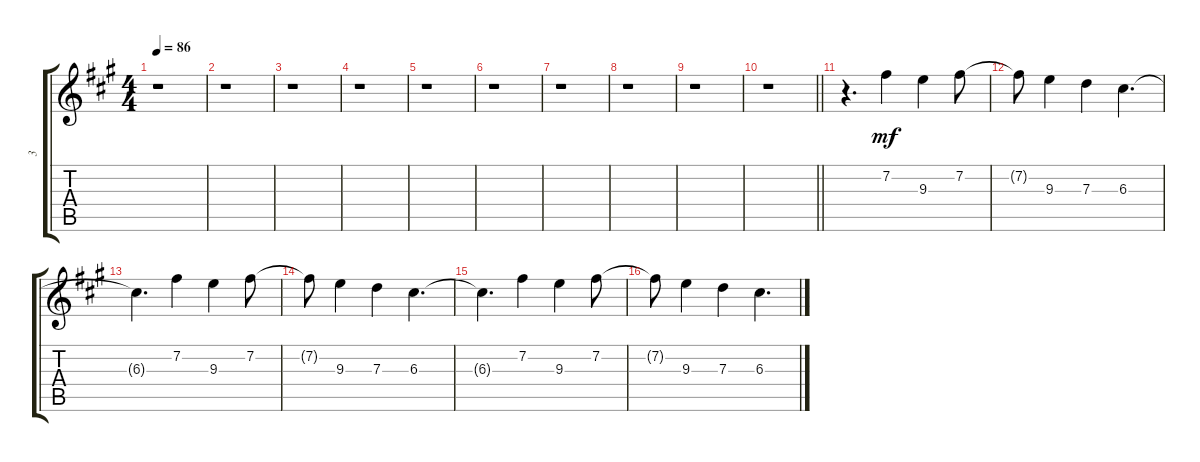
\track ("3" "3") {instrument electricguitarclean}
\staff {score tabs}
\tuning (E4 B3 G3 D3 A2 E2) {hide}
\ts (4 4)
\tempo 86
\clef g2
\ks a
r.1{dy mf} |
r.1 |
r.1 |
r.1 |
r.1 |
r.1 |
r.1 |
r.1 |
r.1 |
\barLineRight lightlight
r.1 |
r.4{d} 7.2.4 9.3.4 7.2.8 |
7.2{t}.8 9.3.4 7.3.4 6.3.4{d} |
6.3{t}.4{d} 7.2.4 9.3.4 7.2.8 |
7.2{t}.8 9.3.4 7.3.4 6.3.4{d} |
6.3{t}.4{d} 7.2.4 9.3.4 7.2.8 |
7.2{t}.8 9.3.4 7.3.4 6.3.4{d}
